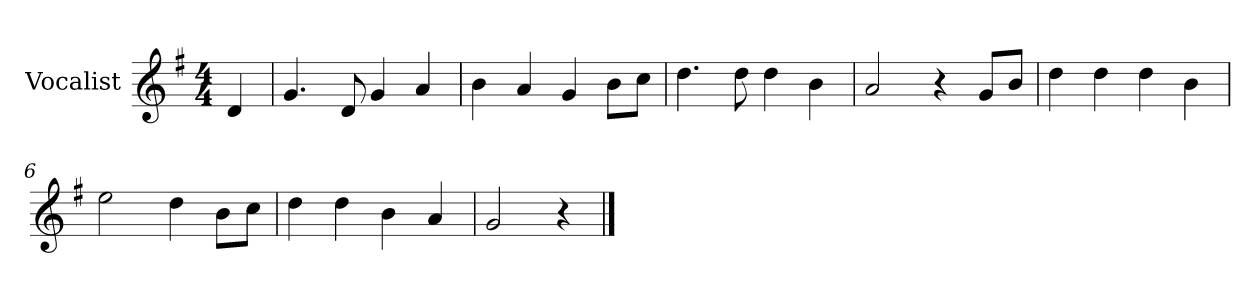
**kern
*part1
*staff1
*I"Vocalist
*k[f#]
*G:
*M4/4
=
4d
=1
4.g
8d
4g
4a
=2
4b
4a
4g
8bL
8ccJ
=3
4.dd
8dd
4dd
4b
=4
2a
4r
8gL
8bJ
=5
4dd
4dd
4dd
4b
=6
2ee
4dd
8bL
8ccJ
=7
4dd
4dd
4b
4a
=8
2g
4r
==
*-
